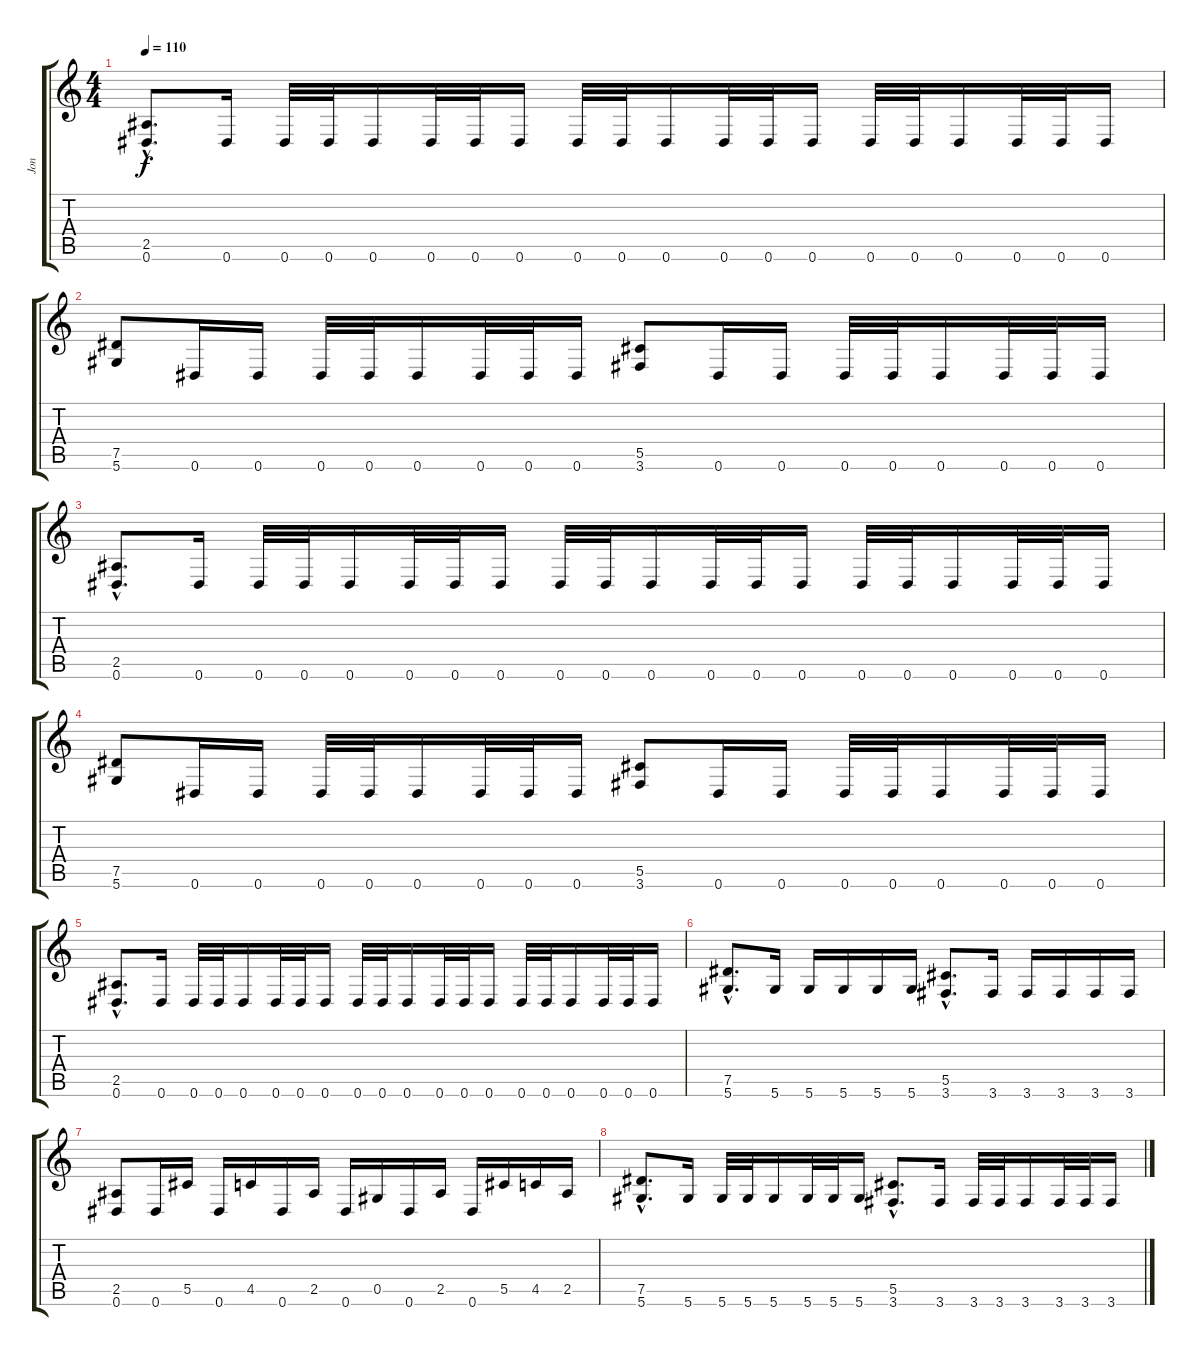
\track ("Jon" "Jon") {instrument distortionguitar}
\staff {score tabs}
\tuning (Eb4 Bb3 Gb3 Db3 Ab2 Eb2) {hide}
\ts (4 4)
\tempo 110
\clef g2
\ks c
(2.5{hac} 0.6{hac}).8{d dy f} 0.6.16 0.6.32 0.6.32 0.6.16 0.6.32 0.6.32 0.6.16 0.6.32 0.6.32 0.6.16 0.6.32 0.6.32 0.6.16 0.6.32 0.6.32 0.6.16 0.6.32 0.6.32 0.6.16 |
(7.5 5.6).8 0.6.16 0.6.16 0.6.32 0.6.32 0.6.16 0.6.32 0.6.32 0.6.16 (5.5 3.6).8 0.6.16 0.6.16 0.6.32 0.6.32 0.6.16 0.6.32 0.6.32 0.6.16 |
(2.5{hac} 0.6{hac}).8{d} 0.6.16 0.6.32 0.6.32 0.6.16 0.6.32 0.6.32 0.6.16 0.6.32 0.6.32 0.6.16 0.6.32 0.6.32 0.6.16 0.6.32 0.6.32 0.6.16 0.6.32 0.6.32 0.6.16 |
(7.5 5.6).8 0.6.16 0.6.16 0.6.32 0.6.32 0.6.16 0.6.32 0.6.32 0.6.16 (5.5 3.6).8 0.6.16 0.6.16 0.6.32 0.6.32 0.6.16 0.6.32 0.6.32 0.6.16 |
(2.5{hac} 0.6{hac}).8{d} 0.6.16 0.6.32 0.6.32 0.6.16 0.6.32 0.6.32 0.6.16 0.6.32 0.6.32 0.6.16 0.6.32 0.6.32 0.6.16 0.6.32 0.6.32 0.6.16 0.6.32 0.6.32 0.6.16 |
(7.5{hac} 5.6{hac}).8{d} 5.6.16 5.6.16 5.6.16 5.6.16 5.6.16 (5.5{hac} 3.6{hac}).8{d} 3.6.16 3.6.16 3.6.16 3.6.16 3.6.16 |
(2.5 0.6).8 0.6.16 5.5.16 0.6.16 4.5.16 0.6.16 2.5.16 0.6.16 0.5.16 0.6.16 2.5.16 0.6.16 5.5.16 4.5.16 2.5.16 |
(7.5{hac} 5.6{hac}).8{d} 5.6.16 5.6.32 5.6.32 5.6.16 5.6.32 5.6.32 5.6.16 (5.5{hac} 3.6{hac}).8{d} 3.6.16 3.6.32 3.6.32 3.6.16 3.6.32 3.6.32 3.6.16
